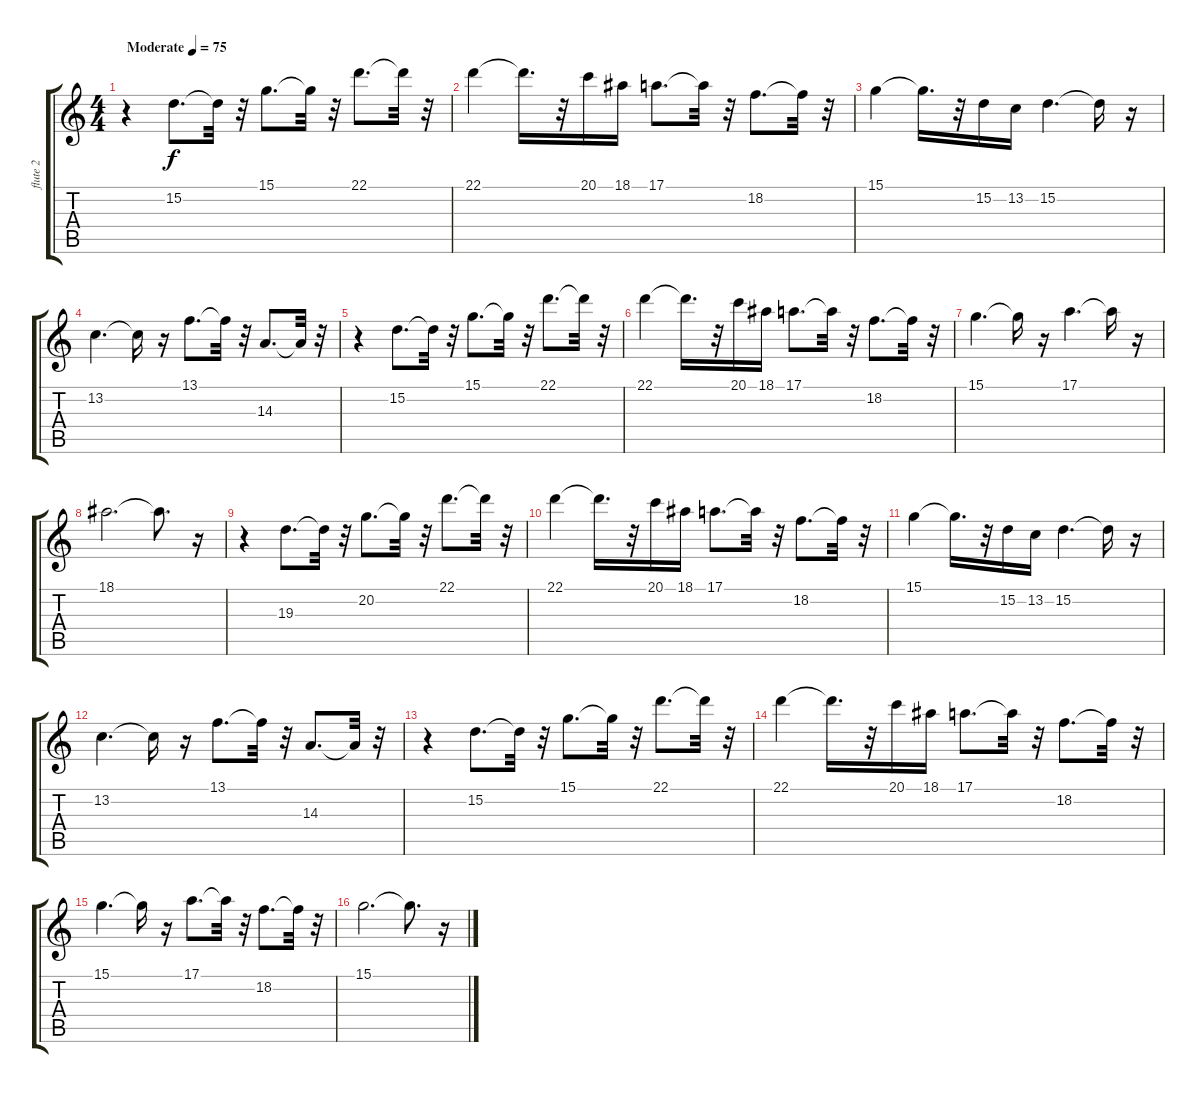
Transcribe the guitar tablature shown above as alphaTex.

\track ("flute 2" "flute 2") {instrument shakuhachi}
\staff {score tabs}
\tuning (E4 B3 G3 D3 A2 E2) {hide}
\ts (4 4)
\tempo (75 "Moderate")
\clef g2
\ks c
r.4{dy f instrument shakuhachi} 15.2.8{d} 15.2{t}.32 r.32 15.1.8{d} 15.1{t}.32 r.32 22.1.8{d} 22.1{t}.32 r.32 |
22.1.4 22.1{t}.16{d} r.32 20.1.16 18.1.16 17.1.8{d} 17.1{t}.32 r.32 18.2.8{d} 18.2{t}.32 r.32 |
15.1.4 15.1{t}.16{d} r.32 15.2.16 13.2.16 15.2.4{d} 15.2{t}.16 r.16 |
13.2.4{d} 13.2{t}.16 r.16 13.1.8{d} 13.1{t}.32 r.32 14.3.8{d} 14.3{t}.32 r.32 |
r.4 15.2.8{d} 15.2{t}.32 r.32 15.1.8{d} 15.1{t}.32 r.32 22.1.8{d} 22.1{t}.32 r.32 |
22.1.4 22.1{t}.16{d} r.32 20.1.16 18.1.16 17.1.8{d} 17.1{t}.32 r.32 18.2.8{d} 18.2{t}.32 r.32 |
15.1.4{d} 15.1{t}.16 r.16 17.1.4{d} 17.1{t}.16 r.16 |
18.1.2{d} 18.1{t}.8{d} r.16 |
r.4 19.3.8{d} 19.3{t}.32 r.32 20.2.8{d} 20.2{t}.32 r.32 22.1.8{d} 22.1{t}.32 r.32 |
22.1.4 22.1{t}.16{d} r.32 20.1.16 18.1.16 17.1.8{d} 17.1{t}.32 r.32 18.2.8{d} 18.2{t}.32 r.32 |
15.1.4 15.1{t}.16{d} r.32 15.2.16 13.2.16 15.2.4{d} 15.2{t}.16 r.16 |
13.2.4{d} 13.2{t}.16 r.16 13.1.8{d} 13.1{t}.32 r.32 14.3.8{d} 14.3{t}.32 r.32 |
r.4 15.2.8{d} 15.2{t}.32 r.32 15.1.8{d} 15.1{t}.32 r.32 22.1.8{d} 22.1{t}.32 r.32 |
22.1.4 22.1{t}.16{d} r.32 20.1.16 18.1.16 17.1.8{d} 17.1{t}.32 r.32 18.2.8{d} 18.2{t}.32 r.32 |
15.1.4{d} 15.1{t}.16 r.16 17.1.8{d} 17.1{t}.32 r.32 18.2.8{d} 18.2{t}.32 r.32 |
15.1.2{d} 15.1{t}.8{d} r.16
